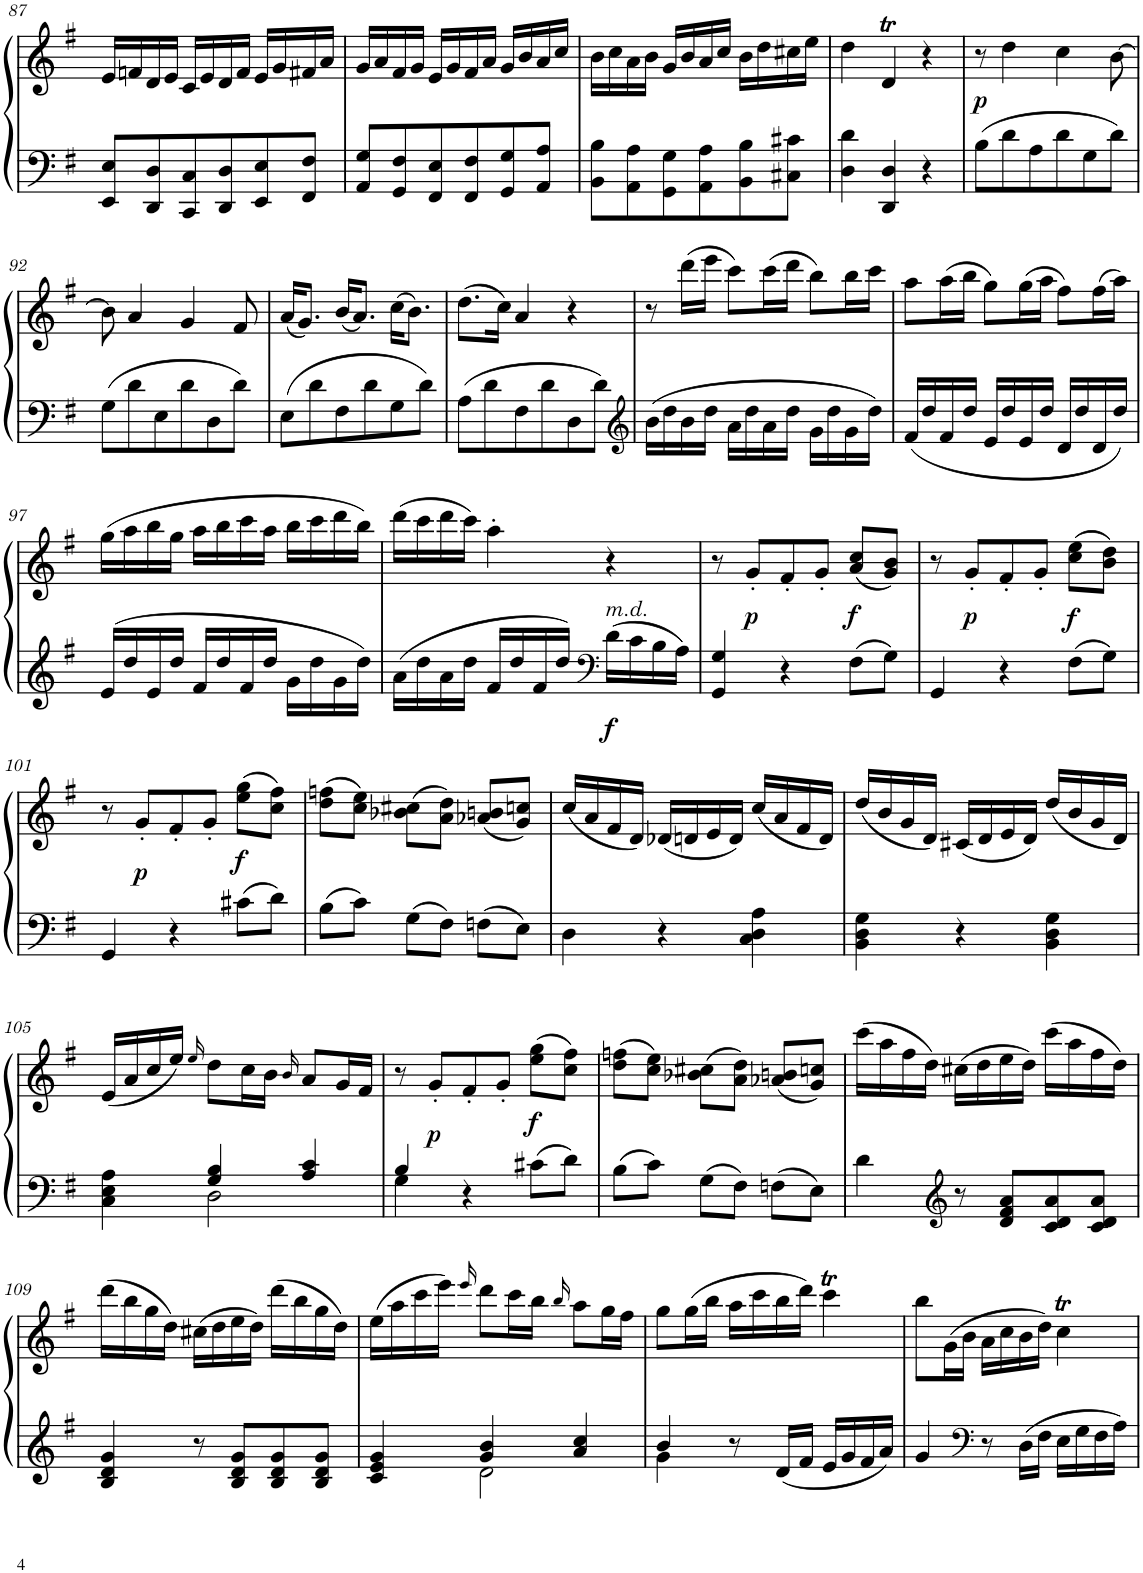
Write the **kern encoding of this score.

**kern	**kern	**dynam
*part1	*part1	*part1
*staff2	*staff1	*staff1/2
*I"Piano	*	*
*I'Pno.	*	*
!!LO:PB:g=z
*clefF4	*clefG2	*
*k[f#]	*k[f#]	*
*M3/4	*M3/4	*
=87	=87	=87
8EE/ 8E/L	16e/LL	.
.	16fn/	.
8DD/ 8D/	16d/	.
.	16e/JJ	.
8CC/ 8C/	16c/LL	.
.	16e/	.
8DD/ 8D/	16d/	.
.	16f/JJ	.
8EE/ 8E/	16e/LL	.
.	16g/	.
8FF#/ 8F#/J	16f#X/	.
.	16a/JJ	.
=88	=88	=88
8AA/ 8G/L	16g/LL	.
.	16a/	.
8GG/ 8F#/	16f#/	.
.	16g/JJ	.
8FF#/ 8E/	16e/LL	.
.	16g/	.
8FF#/ 8F#/	16f#/	.
.	16a/JJ	.
8GG/ 8G/	16g/LL	.
.	16b/	.
8AA/ 8A/J	16a/	.
.	16cc/JJ	.
=89	=89	=89
8BB\ 8B\L	16b\LL	.
.	16cc\	.
8AA\ 8A\	16a\	.
.	16b\JJ	.
8GG\ 8G\	16g/LL	.
.	16b/	.
8AA\ 8A\	16a/	.
.	16cc/JJ	.
8BB\ 8B\	16b\LL	.
.	16dd\	.
8C#X\ 8c#X\J	16cc#X\	.
.	16ee\JJ	.
=90	=90	=90
4D\ 4d\	4dd\	.
4DD/ 4D/	4dT/	.
4r	4r	.
=91	=91	=91
!	!	!LO:DY:b
8B\L	8r	p
8d\	4dd\	.
8A\	.	.
8d\	4cc\	.
8G\	.	.
8d\J	[8b\	.
!!LO:LB:g=z
=92	=92	=92
8G\L	8b\]	.
8d\	4a/	.
8E\	.	.
8d\	4g/	.
8D\	.	.
8d\J	8f#/	.
=93	=93	=93
8E\L	(16a/KL	.
.	8.g/J)	.
8d\	.	.
8F#\	(16b/KL	.
.	8.a/J)	.
8d\	.	.
8G\	(16cc\KL	.
.	8.b\J)	.
8d\J	.	.
=94	=94	=94
8A\L	(8.dd\L	.
8d\	.	.
.	16cc\Jk)	.
8F#\	4a/	.
8d\	.	.
8D\	4r	.
8d\J	.	.
=95	=95	=95
*clefG2	*	*
16b\LL	8r	.
16dd\	.	.
16b\	(16ddd\LL	.
16dd\JJ	16eee\JJ	.
16a\LL	8ccc\L)	.
16dd\	.	.
16a\	(16ccc\L	.
16dd\JJ	16ddd\JJ	.
16g\LL	8bb\L)	.
16dd\	.	.
16g\	16bb\L	.
16dd\JJ	16ccc\JJ	.
=96	=96	=96
16f#/LL	8aa\L	.
16dd/	.	.
16f#/	(16aa\L	.
16dd/JJ	16bb\JJ	.
16e/LL	8gg\L)	.
16dd/	.	.
16e/	(16gg\L	.
16dd/JJ	16aa\JJ	.
16d/LL	8ff#\L)	.
16dd/	.	.
16d/	(16ff#\L	.
16dd/JJ	16aa\JJ)	.
!!LO:LB:g=z
=97	=97	=97
16e/LL	(16gg\LL	.
16dd/	16aa\	.
16e/	16bb\	.
16dd/JJ	16gg\JJ	.
16f#/LL	16aa\LL	.
16dd/	16bb\	.
16f#/	16ccc\	.
16dd/JJ	16aa\JJ	.
16g\LL	16bb\LL	.
16dd\	16ccc\	.
16g\	16ddd\	.
16dd\JJ	16bb\JJ)	.
=98	=98	=98
16a\LL	(16ddd\LL	.
16dd\	16ccc\	.
16a\	16ddd\	.
16dd\JJ	16ccc\JJ)	.
16f#/LL	4aa'\	.
16dd/	.	.
16f#/	.	.
16dd/JJ	.	.
*clefF4	*	*
!LO:TX:a:i:t=m.d.	!	!
!	!	!LO:DY:b=2
16d\LL	4r	f
16c\	.	.
16B\	.	.
16A\JJ	.	.
=99	=99	=99
4GG/ 4G/	8r	.
!	!	!LO:DY:b
.	8g'/L	p
4r	8f#'/	.
.	8g'/J	.
!	!	!LO:DY:b
8F#\L	(8a/ 8cc/L	f
8G\J	8g/ 8b/J)	.
=100	=100	=100
4GG/	8r	.
!	!	!LO:DY:b
.	8g'/L	p
4r	8f#'/	.
.	8g'/J	.
!	!	!LO:DY:b
8F#\L	(8cc\ 8ee\L	f
8G\J	8b\ 8dd\J)	.
!!LO:LB:g=z
=101	=101	=101
4GG/	8r	.
!	!	!LO:DY:b
.	8g'/L	p
4r	8f#'/	.
.	8g'/J	.
!	!	!LO:DY:b
8c#X\L	(8ee\ 8gg\L	f
8d\J	8cc\ 8ff#\J)	.
=102	=102	=102
8B\L	(8dd\ 8ffn\L	.
8c\J	8cc\ 8ee\J)	.
8G\L	(8b-X\ 8cc#X\L	.
8F#\J	8a\ 8dd\J)	.
8Fn\L	(8a-X/ 8bn/L	.
8E\J	8g/ 8ccn/J)	.
=103	=103	=103
4D\	(16cc/LL	.
.	16a/	.
.	16f#/	.
.	16d/JJ)	.
4r	(16d-X/LL	.
.	16dn/	.
.	16e/	.
.	16d/JJ)	.
4C\ 4D\ 4A\	(16cc/LL	.
.	16a/	.
.	16f#/	.
.	16d/JJ)	.
=104	=104	=104
4BB\ 4D\ 4G\	(16dd/LL	.
.	16b/	.
.	16g/	.
.	16d/JJ)	.
4r	(16c#X/LL	.
.	16d/	.
.	16e/	.
.	16d/JJ)	.
4BB\ 4D\ 4G\	(16dd/LL	.
.	16b/	.
.	16g/	.
.	16d/JJ)	.
!!LO:LB:g=z
=105	=105	=105
*^	*	*
4C\ 4E\ 4A\	4ryy	(16e/LL	.
.	.	16a/	.
.	.	16cc/	.
.	.	16ee/JJ)	.
.	.	16qee/	.
4G/ 4B/	2D\	8dd\L	.
.	.	16cc\L	.
.	.	16b\JJ	.
.	.	16qb/	.
4A/ 4c/	.	8a/L	.
.	.	16g/L	.
.	.	16f#/JJ	.
=106	=106	=106	=106
4B/	4G\	8r	.
!	!	!	!LO:DY:b
.	.	8g'/L	p
4r	2ryy	8f#'/	.
.	.	8g'/J	.
!	!	!	!LO:DY:b
8c#X\L	.	(8ee\ 8gg\L	f
8d\J	.	8cc\ 8ff#\J)	.
*v	*v	*	*
=107	=107	=107
8B\L	(8dd\ 8ffn\L	.
8c\J	8cc\ 8ee\J)	.
8G\L	(8b-X\ 8cc#X\L	.
8F#\J	8a\ 8dd\J)	.
8Fn\L	(8a-X/ 8bn/L	.
8E\J	8g/ 8ccn/J)	.
=108	=108	=108
4d\	(16ccc\LL	.
.	16aa\	.
.	16ff#\	.
.	16dd\JJ)	.
*clefG2	*	*
8r	(16cc#X\LL	.
.	16dd\	.
8d/ 8f#/ 8a/L	16ee\	.
.	16dd\JJ)	.
8c/ 8d/ 8a/	(16ccc\LL	.
.	16aa\	.
8c/ 8d/ 8a/J	16ff#\	.
.	16dd\JJ)	.
!!LO:LB:g=z
=109	=109	=109
4B/ 4d/ 4g/	(16ddd\LL	.
.	16bb\	.
.	16gg\	.
.	16dd\JJ)	.
8r	(16cc#X\LL	.
.	16dd\	.
8B/ 8d/ 8g/L	16ee\	.
.	16dd\JJ)	.
8B/ 8d/ 8g/	(16ddd\LL	.
.	16bb\	.
8B/ 8d/ 8g/J	16gg\	.
.	16dd\JJ)	.
=110	=110	=110
*^	*	*
4c/ 4e/ 4g/	4ryy	(16ee\LL	.
.	.	16aa\	.
.	.	16ccc\	.
.	.	16eee\JJ)	.
.	.	16qeee/	.
4g/ 4b/	2d\	8ddd\L	.
.	.	16ccc\L	.
.	.	16bb\JJ	.
.	.	16qbb/	.
4a/ 4cc/	.	8aa\L	.
.	.	16gg\L	.
.	.	16ff#\JJ	.
=111	=111	=111	=111
4b/	4g\	8gg\L	.
.	.	(16gg\L	.
.	.	16bb\JJ	.
8r	2ryy	16aa\LL	.
.	.	16ccc\	.
16d/LL	.	16bb\	.
16f#/JJ	.	16ddd\JJ)	.
16e/LL	.	4cccT\	.
16g/	.	.	.
16f#/	.	.	.
16a/JJ	.	.	.
*v	*v	*	*
=112	=112	=112
4g/	8bb\L	.
.	(16g\L	.
.	16b\JJ	.
*clefF4	*	*
8r	16a\LL	.
.	16cc\	.
16D\LL	16b\	.
16F#\JJ	16dd\JJ)	.
16E\LL	4ccT\	.
16G\	.	.
16F#\	.	.
16A\JJ	.	.
=	=	=
*-	*-	*-
